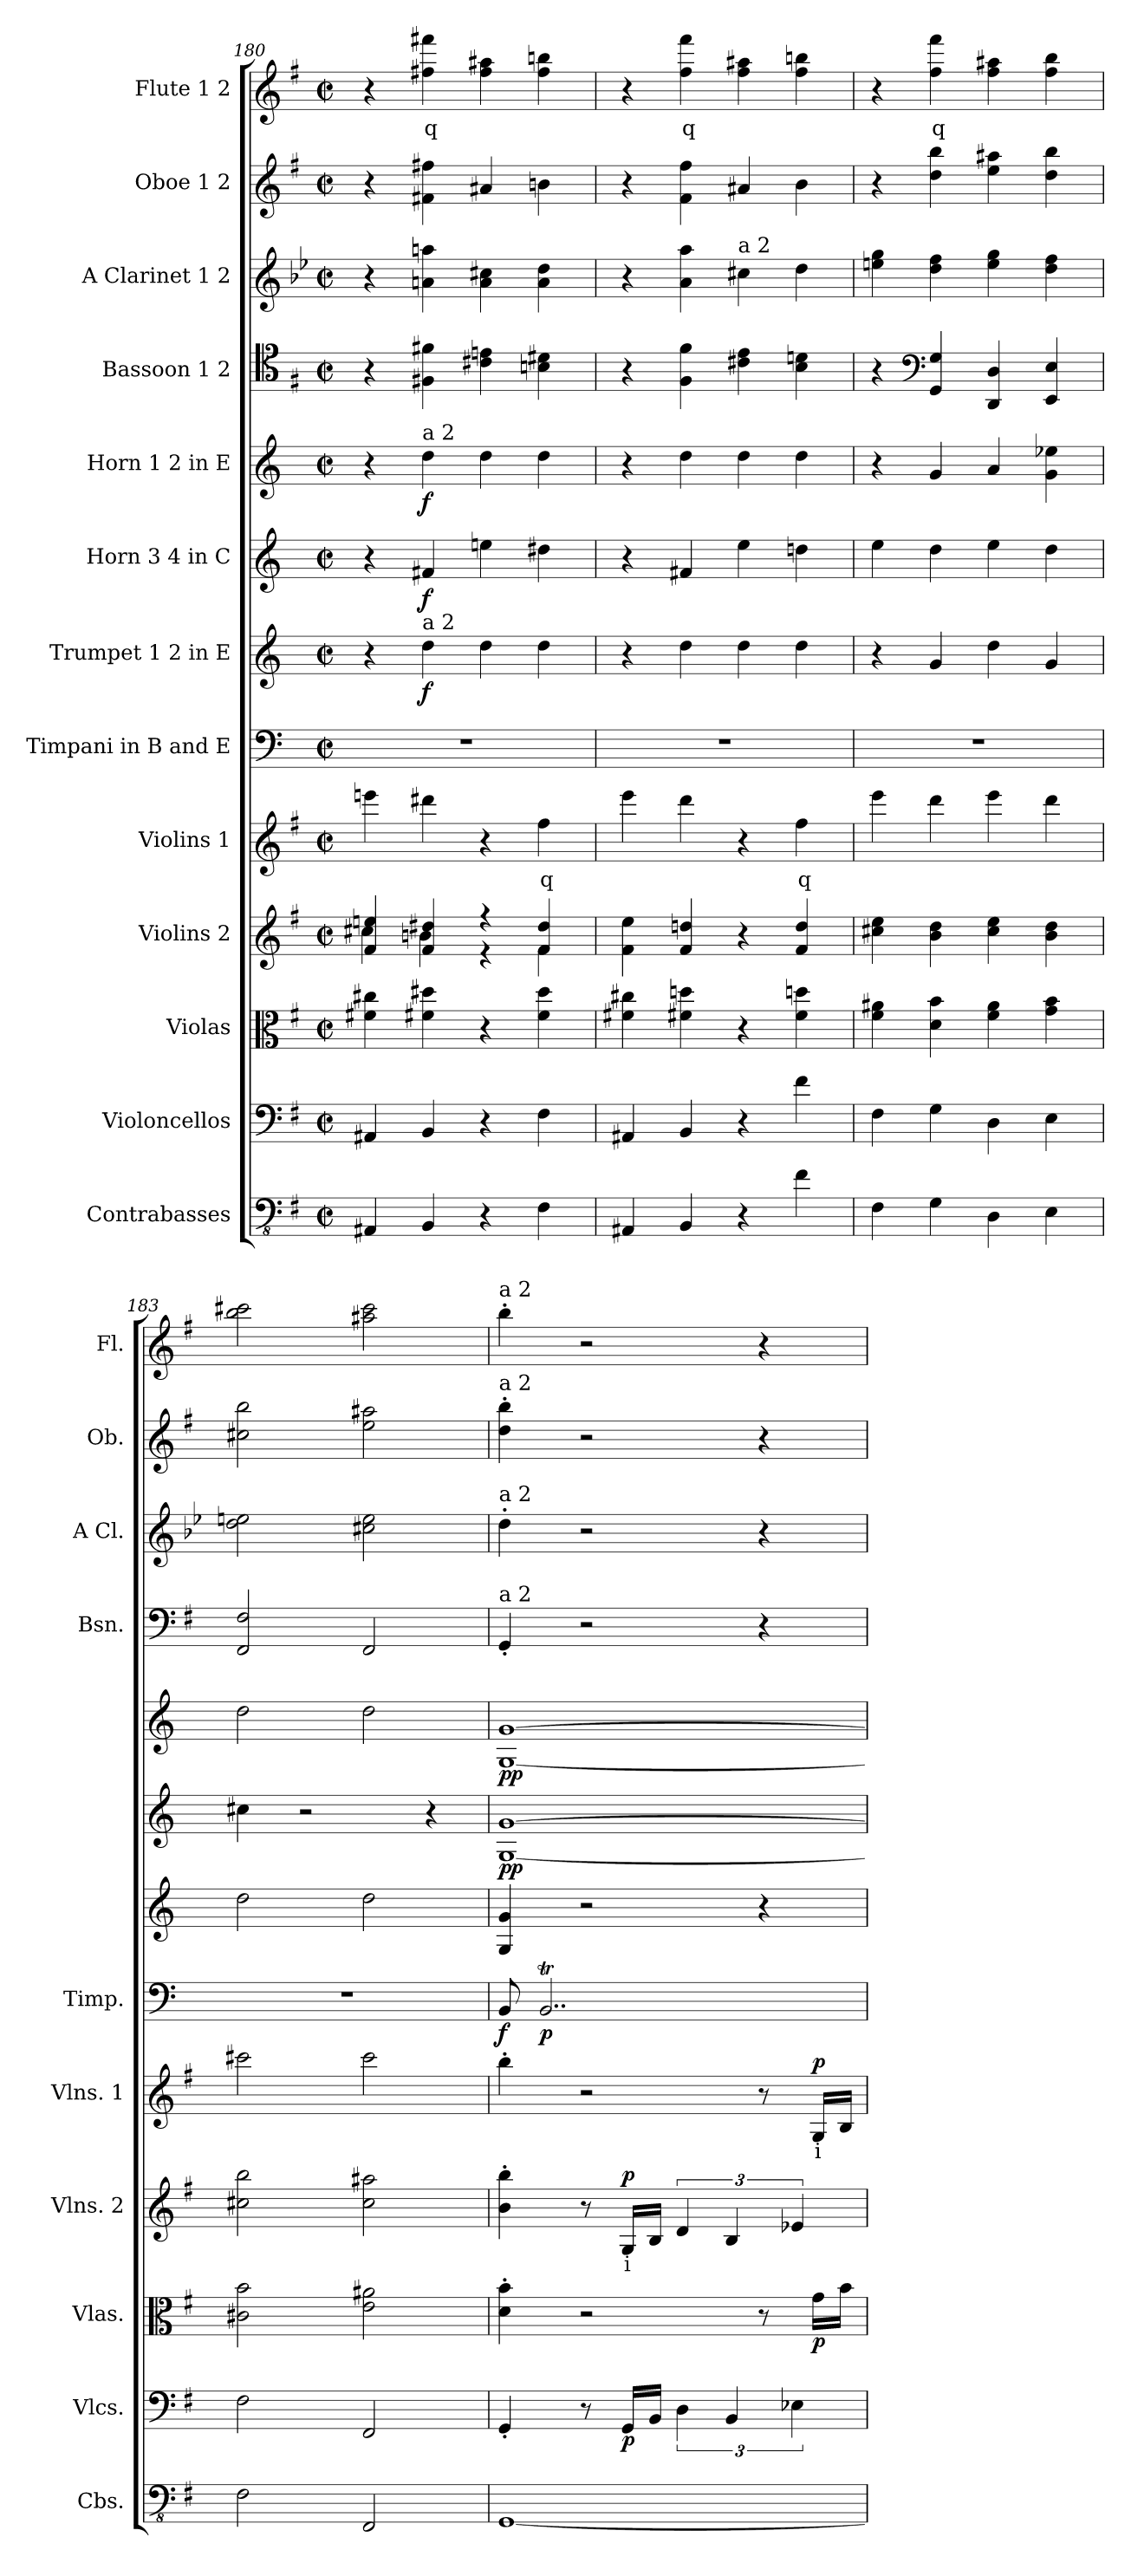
**kern	**dynam	**kern	**dynam	**kern	**dynam	**kern	**text	**dynam	**kern	**text	**dynam	**kern	**dynam	**kern	**dynam	**kern	**dynam	**kern	**dynam	**kern	**kern	**kern	**kern	**text
*part13	*part13	*part12	*part12	*part11	*part11	*part10	*part10	*part10	*part9	*part9	*part9	*part8	*part8	*part7	*part7	*part6	*part6	*part5	*part5	*part4	*part3	*part2	*part1	*part1
*staff13	*staff13	*staff12	*staff12	*staff11	*staff11	*staff10	*staff10	*staff10	*staff9	*staff9	*staff9	*staff8	*staff8	*staff7	*staff7	*staff6	*staff6	*staff5	*staff5	*staff4	*staff3	*staff2	*staff1	*staff1
*I"Contrabasses	*	*I"Violoncellos	*	*I"Violas	*	*I"Violins 2	*	*	*I"Violins 1	*	*	*I"Timpani in B and E	*	*I"Trumpet 1 2 in E	*	*I"Horn 3 4  in C	*	*I"Horn 1 2 in E	*	*I"Bassoon 1 2	*I"A Clarinet 1 2	*I"Oboe 1 2	*I"Flute 1 2	*
*I'Cbs.	*	*I'Vlcs.	*	*I'Vlas.	*	*I'Vlns. 2	*	*	*I'Vlns. 1	*	*	*I'Timp.	*	*	*	*	*	*	*	*I'Bsn.	*I'A Cl.	*I'Ob.	*I'Fl.	*
*clefFv4	*	*clefF4	*	*clefC3	*	*clefG2	*	*	*clefG2	*	*	*clefF4	*	*clefG2	*	*clefG2	*	*clefG2	*	*clefC4	*clefG2	*clefG2	*clefG2	*
*	*	*	*	*	*	*	*	*	*	*	*	*	*	*ITrd-2c-4	*	*ITrd7c12	*	*ITrd5c8	*	*	*ITrd2c3	*	*	*
*k[f#]	*	*k[f#]	*	*k[f#]	*	*k[f#]	*	*	*k[f#]	*	*	*k[]	*	*k[f#c#g#d#]	*	*k[]	*	*k[f#c#g#d#]	*	*k[f#]	*k[f#]	*k[f#]	*k[f#]	*
*M2/2	*	*M2/2	*	*M2/2	*	*M2/2	*	*	*M2/2	*	*	*M2/2	*	*M2/2	*	*M2/2	*	*M2/2	*	*M2/2	*M2/2	*M2/2	*M2/2	*
*met(c|)	*	*met(c|)	*	*met(c|)	*	*met(c|)	*	*	*met(c|)	*	*	*met(c|)	*	*met(c|)	*	*met(c|)	*	*met(c|)	*	*met(c|)	*met(c|)	*met(c|)	*met(c|)	*
=180	=180	=180	=180	=180	=180	=180	=180	=180	=180	=180	=180	=180	=180	=180	=180	=180	=180	=180	=180	=180	=180	=180	=180	=180
*	*	*	*	*	*	*^	*	*	*	*	*	*	*	*	*	*	*	*	*	*	*	*	*	*
4AAA#X/	.	4AA#X/	.	4f#X\ 4cc#X\	.	4f#/ 4een/	4cc#X\	.	.	4eeen\	.	.	1r	.	4r	.	4r	.	4r	.	4r	4r	4r	4r	.
!	!	!	!	!	!	!	!	!	!	!	!	!	!	!	!	!	!	!	!LO:TX:a:t=a 2	!	!	!	!	!	!
!	!	!	!	!	!	!	!	!	!	!	!	!	!	!	!LO:TX:a:t=a 2	!	!	!	!	!	!	!	!	!	!
!	!	!	!	!	!	!	!	!	!	!	!	!	!	!	!	!LO:DY:b	!	!LO:DY:b	!	!LO:DY:b	!	!	!	!	!LO:LY:b:color=#FF0000
4BBB/	.	4BB/	.	4f#X\ 4dd#X\	.	4f#/ 4dd#X/	4bn\	.	.	4ddd#X\	.	.	.	.	4ff#\	f	4F#X/	f	4f#\	f	4F#X\ 4f#X\	4f#X\ 4ff#X\	4f#X\ 4ff#X\	4ff#X\ 4fff#X\	q
4r	.	4r	.	4r	.	4r	4r	.	.	4r	.	.	.	.	4ff#\	.	4en\	.	4f#\	.	4c#X\ 4en\	4f#\ 4a#X\	4a#X/	4ff#\ 4aa#X\	.
!	!	!	!	!	!	!	!	!	!	!	!LO:LY:b:color=#FF0000	!	!	!	!	!	!	!	!	!	!	!	!	!	!
4FF#\	.	4F#\	.	4f#\ 4dd#\	.	4f#/ 4dd#/	4f#\	.	.	4ff#\	q	.	.	.	4ff#\	.	4d#X\	.	4f#\	.	4Bn\ 4d#X\	4f#\ 4b\	4bn\	4ff#\ 4bbn\	.
*	*	*	*	*	*	*v	*v	*	*	*	*	*	*	*	*	*	*	*	*	*	*	*	*	*	*
=181	=181	=181	=181	=181	=181	=181	=181	=181	=181	=181	=181	=181	=181	=181	=181	=181	=181	=181	=181	=181	=181	=181	=181	=181
4AAA#X/	.	4AA#X/	.	4f#X\ 4cc#X\	.	4f#\ 4ee\	.	.	4eee\	.	.	1r	.	4r	.	4r	.	4r	.	4r	4r	4r	4r	.
!	!	!	!	!	!	!	!	!	!	!	!	!	!	!	!	!	!	!	!	!	!	!	!	!LO:LY:b:color=#FF0000
4BBB/	.	4BB/	.	4f#X\ 4ddn\	.	4f#/ 4ddn/	.	.	4ddd\	.	.	.	.	4ff#\	.	4F#X/	.	4f#\	.	4F#\ 4f#\	4f#\ 4ff#\	4f#\ 4ff#\	4ff#\ 4fff#\	q
!	!	!	!	!	!	!	!	!	!	!	!	!	!	!	!	!	!	!	!	!	!LO:TX:a:t=a 2	!	!	!
4r	.	4r	.	4r	.	4r	.	.	4r	.	.	.	.	4ff#\	.	4e\	.	4f#\	.	4c#X\ 4e\	4a#X\	4a#X/	4ff#\ 4aa#X\	.
!	!	!	!	!	!	!	!	!	!	!LO:LY:b:color=#FF0000	!	!	!	!	!	!	!	!	!	!	!	!	!	!
4F#\	.	4f#\	.	4f#\ 4ddn\	.	4f#/ 4dd/	.	.	4ff#\	q	.	.	.	4ff#\	.	4dn\	.	4f#\	.	4B\ 4dn\	4b\	4b\	4ff#\ 4bbn\	.
=182	=182	=182	=182	=182	=182	=182	=182	=182	=182	=182	=182	=182	=182	=182	=182	=182	=182	=182	=182	=182	=182	=182	=182	=182
4FF#\	.	4F#\	.	4f#\ 4a#X\	.	4cc#X\ 4ee\	.	.	4eee\	.	.	1r	.	4r	.	4e\	.	4r	.	4r	4cc#X\ 4ee\	4r	4r	.
*	*	*	*	*	*	*	*	*	*	*	*	*	*	*	*	*	*	*	*	*clefF4	*	*	*	*
!	!	!	!	!	!	!	!	!	!	!	!	!	!	!	!	!	!	!	!	!	!	!	!	!LO:LY:b:color=#FF0000
4GG\	.	4G\	.	4d\ 4b\	.	4b\ 4dd\	.	.	4ddd\	.	.	.	.	4b/	.	4d\	.	4B/	.	4GG/ 4G/	4b\ 4dd\	4dd\ 4bb\	4ff#\ 4fff#\	q
4DD\	.	4D\	.	4f#\ 4a#\	.	4cc#\ 4ee\	.	.	4eee\	.	.	.	.	4ff#\	.	4e\	.	4c#/	.	4DD/ 4D/	4cc#\ 4ee\	4ee\ 4aa#X\	4ff#\ 4aa#X\	.
4EE\	.	4E\	.	4g\ 4b\	.	4b\ 4dd\	.	.	4ddd\	.	.	.	.	4b/	.	4d\	.	4B\ 4gn\	.	4EE/ 4E/	4b\ 4dd\	4dd\ 4bb\	4ff#\ 4bb\	.
=183	=183	=183	=183	=183	=183	=183	=183	=183	=183	=183	=183	=183	=183	=183	=183	=183	=183	=183	=183	=183	=183	=183	=183	=183
2FF#\	.	2F#\	.	2c#X\ 2b\	.	2cc#X\ 2bb\	.	.	2ccc#X\	.	.	1r	.	2ff#\	.	4c#X\	.	2f#\	.	2FF#/ 2F#/	2b\ 2cc#X\	2cc#X\ 2bb\	2bb\ 2ccc#X\	.
.	.	.	.	.	.	.	.	.	.	.	.	.	.	.	.	2r	.	.	.	.	.	.	.	.
2FFF#/	.	2FF#/	.	2e\ 2a#X\	.	2cc#\ 2aa#X\	.	.	2ccc#\	.	.	.	.	2ff#\	.	.	.	2f#\	.	2FF#/	2a#X\ 2cc#\	2ee\ 2aa#X\	2aa#X\ 2ccc#\	.
.	.	.	.	.	.	.	.	.	.	.	.	.	.	.	.	4r	.	.	.	.	.	.	.	.
=184	=184	=184	=184	=184	=184	=184	=184	=184	=184	=184	=184	=184	=184	=184	=184	=184	=184	=184	=184	=184	=184	=184	=184	=184
!	!	!	!	!	!	!	!	!	!	!	!	!	!	!	!	!	!	!	!	!	!	!	!LO:TX:a:t=a 2	!
!	!	!	!	!	!	!	!	!	!	!	!	!	!	!	!	!	!	!	!	!	!	!LO:TX:a:t=a 2	!	!
!	!	!	!	!	!	!	!	!	!	!	!	!	!	!	!	!	!	!	!	!	!LO:TX:a:t=a 2	!	!	!
!	!	!	!	!	!	!	!	!	!	!	!	!	!	!	!	!	!	!	!	!LO:TX:a:t=a 2	!	!	!	!
!	!LO:DY:b	!	!	!	!	!	!	!	!	!	!	!	!	!	!	!	!	!	!	!	!	!	!	!
!	!LO:DY:n=1:b	!	!	!	!	!	!	!	!	!	!	!	!LO:DY:b	!	!	!	!LO:DY:b	!	!LO:DY:b	!	!	!	!	!
[1GGG	p fp	4GG'/	.	4d\' 4b\'	.	4b\' 4bb\'	.	.	4bb'\	.	.	8BB/	f	4B/ 4b/	.	[1GG [1G	pp	[1BB [1B	pp	4GG'/	4b'\	4dd\' 4bb\'	4bb'\	.
!	!	!	!	!	!	!	!	!	!	!	!	!	!LO:DY:b	!	!	!	!	!	!	!	!	!	!	!
.	.	.	.	.	.	.	.	.	.	.	.	2..BBt/	p	.	.	.	.	.	.	.	.	.	.	.
.	.	8r	.	2r	.	8r	.	.	2r	.	.	.	.	2r	.	.	.	.	.	2r	2r	2r	2r	.
!	!	!	!LO:DY:b	!	!	!	!LO:LY:b:color=#FF0000	!LO:DY:b	!	!	!	!	!	!	!	!	!	!	!	!	!	!	!	!
.	.	16GG/LL	p	.	.	16G/LL	i	p	.	.	.	.	.	.	.	.	.	.	.	.	.	.	.	.
.	.	16BB/JJ	.	.	.	16B/JJ	.	.	.	.	.	.	.	.	.	.	.	.	.	.	.	.	.	.
.	.	6D\	.	.	.	6d/	.	.	.	.	.	.	.	.	.	.	.	.	.	.	.	.	.	.
.	.	6BB/	.	.	.	6B/	.	.	.	.	.	.	.	.	.	.	.	.	.	.	.	.	.	.
.	.	.	.	8r	.	.	.	.	8r	.	.	.	.	4r	.	.	.	.	.	4r	4r	4r	4r	.
.	.	6E-X\	.	.	.	6e-X/	.	.	.	.	.	.	.	.	.	.	.	.	.	.	.	.	.	.
!	!	!	!	!	!LO:DY:b	!	!	!	!	!LO:LY:b:color=#FF0000	!LO:DY:b	!	!	!	!	!	!	!	!	!	!	!	!	!
.	.	.	.	16g\LL	p	.	.	.	16G/LL	i	p	.	.	.	.	.	.	.	.	.	.	.	.	.
.	.	.	.	16b\JJ	.	.	.	.	16B/JJ	.	.	.	.	.	.	.	.	.	.	.	.	.	.	.
=	=	=	=	=	=	=	=	=	=	=	=	=	=	=	=	=	=	=	=	=	=	=	=	=
*-	*-	*-	*-	*-	*-	*-	*-	*-	*-	*-	*-	*-	*-	*-	*-	*-	*-	*-	*-	*-	*-	*-	*-	*-
